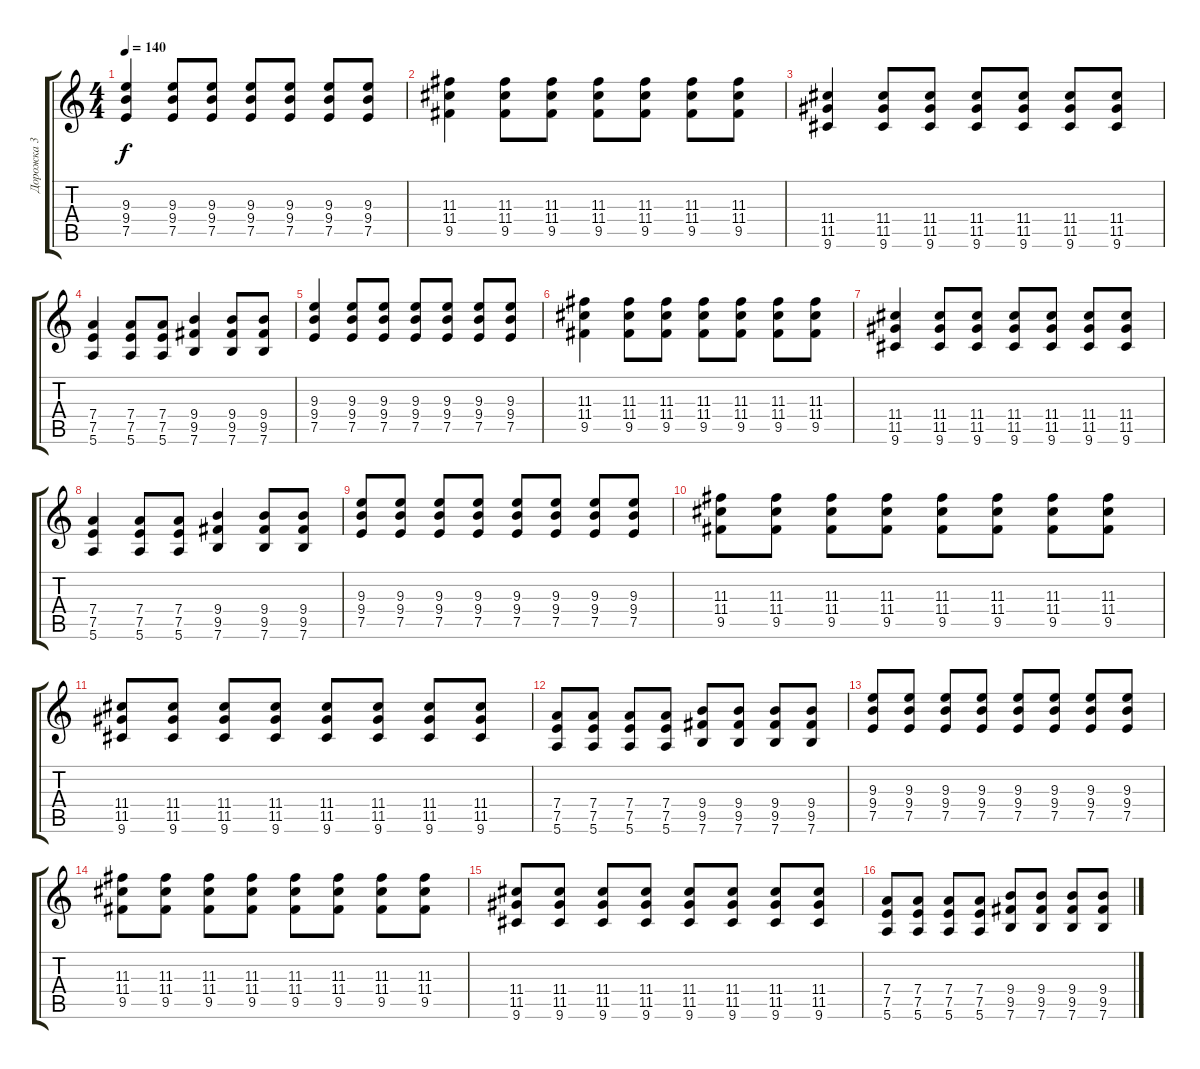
\track ("Дорожка 3" "Дорожка 3") {instrument distortionguitar}
\staff {score tabs}
\tuning (E4 B3 G3 D3 A2 E2) {hide}
\ts (4 4)
\tempo 140
\clef g2
\ks c
(9.3 9.4 7.5).4{dy f} (9.3 9.4 7.5).8 (9.3 9.4 7.5).8 (9.3 9.4 7.5).8 (9.3 9.4 7.5).8 (9.3 9.4 7.5).8 (9.3 9.4 7.5).8 |
(11.3 11.4 9.5).4 (11.3 11.4 9.5).8 (11.3 11.4 9.5).8 (11.3 11.4 9.5).8 (11.3 11.4 9.5).8 (11.3 11.4 9.5).8 (11.3 11.4 9.5).8 |
(11.4 11.5 9.6).4 (11.4 11.5 9.6).8 (11.4 11.5 9.6).8 (11.4 11.5 9.6).8 (11.4 11.5 9.6).8 (11.4 11.5 9.6).8 (11.4 11.5 9.6).8 |
(7.4 7.5 5.6).4 (7.4 7.5 5.6).8 (7.4 7.5 5.6).8 (9.4 9.5 7.6).4 (9.4 9.5 7.6).8 (9.4 9.5 7.6).8 |
(9.3 9.4 7.5).4 (9.3 9.4 7.5).8 (9.3 9.4 7.5).8 (9.3 9.4 7.5).8 (9.3 9.4 7.5).8 (9.3 9.4 7.5).8 (9.3 9.4 7.5).8 |
(11.3 11.4 9.5).4 (11.3 11.4 9.5).8 (11.3 11.4 9.5).8 (11.3 11.4 9.5).8 (11.3 11.4 9.5).8 (11.3 11.4 9.5).8 (11.3 11.4 9.5).8 |
(11.4 11.5 9.6).4 (11.4 11.5 9.6).8 (11.4 11.5 9.6).8 (11.4 11.5 9.6).8 (11.4 11.5 9.6).8 (11.4 11.5 9.6).8 (11.4 11.5 9.6).8 |
(7.4 7.5 5.6).4 (7.4 7.5 5.6).8 (7.4 7.5 5.6).8 (9.4 9.5 7.6).4 (9.4 9.5 7.6).8 (9.4 9.5 7.6).8 |
(9.3 9.4 7.5).8 (9.3 9.4 7.5).8 (9.3 9.4 7.5).8 (9.3 9.4 7.5).8 (9.3 9.4 7.5).8 (9.3 9.4 7.5).8 (9.3 9.4 7.5).8 (9.3 9.4 7.5).8 |
(11.3 11.4 9.5).8 (11.3 11.4 9.5).8 (11.3 11.4 9.5).8 (11.3 11.4 9.5).8 (11.3 11.4 9.5).8 (11.3 11.4 9.5).8 (11.3 11.4 9.5).8 (11.3 11.4 9.5).8 |
(11.4 11.5 9.6).8 (11.4 11.5 9.6).8 (11.4 11.5 9.6).8 (11.4 11.5 9.6).8 (11.4 11.5 9.6).8 (11.4 11.5 9.6).8 (11.4 11.5 9.6).8 (11.4 11.5 9.6).8 |
(7.4 7.5 5.6).8 (7.4 7.5 5.6).8 (7.4 7.5 5.6).8 (7.4 7.5 5.6).8 (9.4 9.5 7.6).8 (9.4 9.5 7.6).8 (9.4 9.5 7.6).8 (9.4 9.5 7.6).8 |
(9.3 9.4 7.5).8 (9.3 9.4 7.5).8 (9.3 9.4 7.5).8 (9.3 9.4 7.5).8 (9.3 9.4 7.5).8 (9.3 9.4 7.5).8 (9.3 9.4 7.5).8 (9.3 9.4 7.5).8 |
(11.3 11.4 9.5).8 (11.3 11.4 9.5).8 (11.3 11.4 9.5).8 (11.3 11.4 9.5).8 (11.3 11.4 9.5).8 (11.3 11.4 9.5).8 (11.3 11.4 9.5).8 (11.3 11.4 9.5).8 |
(11.4 11.5 9.6).8 (11.4 11.5 9.6).8 (11.4 11.5 9.6).8 (11.4 11.5 9.6).8 (11.4 11.5 9.6).8 (11.4 11.5 9.6).8 (11.4 11.5 9.6).8 (11.4 11.5 9.6).8 |
(7.4 7.5 5.6).8 (7.4 7.5 5.6).8 (7.4 7.5 5.6).8 (7.4 7.5 5.6).8 (9.4 9.5 7.6).8 (9.4 9.5 7.6).8 (9.4 9.5 7.6).8 (9.4 9.5 7.6).8
